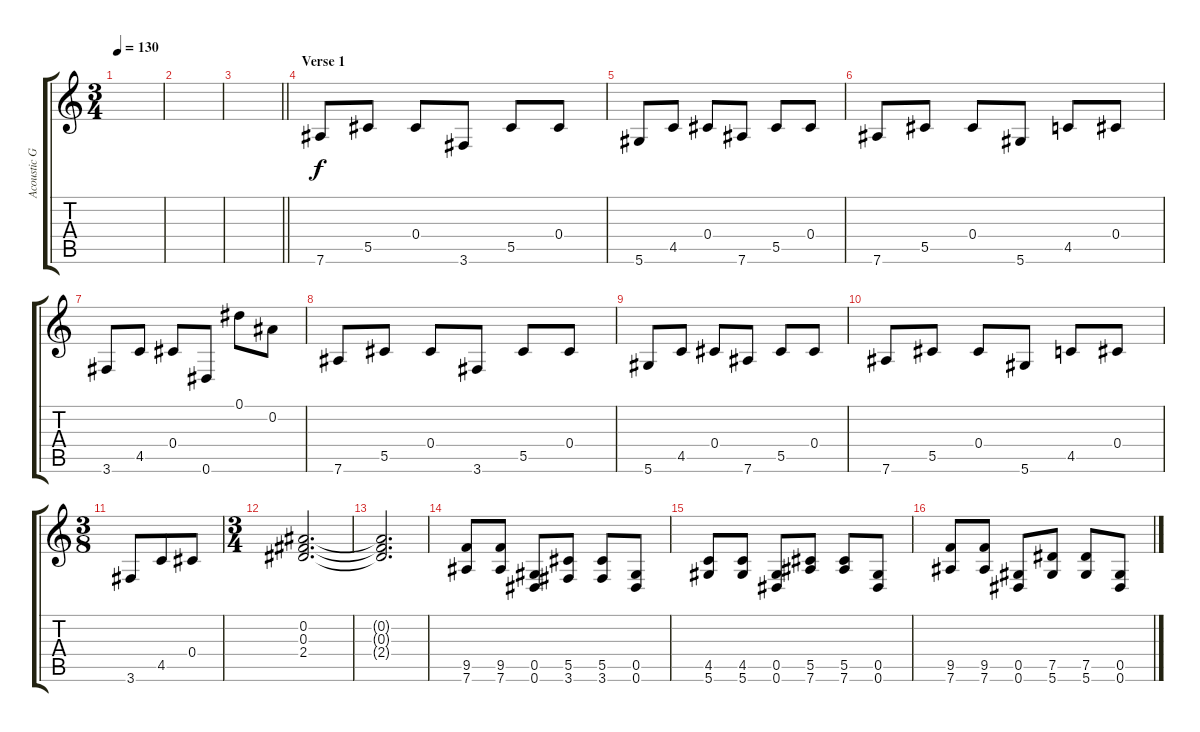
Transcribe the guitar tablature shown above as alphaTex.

\track ("Acoustic Guitar" "Acoustic G") {instrument electricguitarclean}
\staff {score tabs}
\tuning (Eb4 Bb3 Gb3 Db3 Ab2 Eb2) {hide}
\ts (3 4)
\tempo 130
\clef g2
\ks c
|
|
\barLineRight lightlight
|
\section ("" "Verse 1")
7.6.8 5.5.8 0.4.8 3.6.8 5.5.8 0.4.8 |
5.6.8 4.5.8 0.4.8 7.6.8 5.5.8 0.4.8 |
7.6.8 5.5.8 0.4.8 5.6.8 4.5.8 0.4.8 |
3.6.8 4.5.8 0.4.8 0.6.8 0.1.8 0.2.8 |
7.6.8 5.5.8 0.4.8 3.6.8 5.5.8 0.4.8 |
5.6.8 4.5.8 0.4.8 7.6.8 5.5.8 0.4.8 |
7.6.8 5.5.8 0.4.8 5.6.8 4.5.8 0.4.8 |
\ts (3 8)
3.6.8 4.5.8 0.4.8 |
\ts (3 4)
(0.2 0.3 2.4).2{d} |
(0.2{t} 0.3{t} 2.4{t}).2{d} |
(9.5 7.6).8 (9.5 7.6).8 (0.5 0.6).8 (5.5 3.6).8 (5.5 3.6).8 (0.5 0.6).8 |
(4.5 5.6).8 (4.5 5.6).8 (0.5 0.6).8 (5.5 7.6).8 (5.5 7.6).8 (0.5 0.6).8 |
(9.5 7.6).8 (9.5 7.6).8 (0.5 0.6).8 (7.5 5.6).8 (7.5 5.6).8 (0.5 0.6).8
